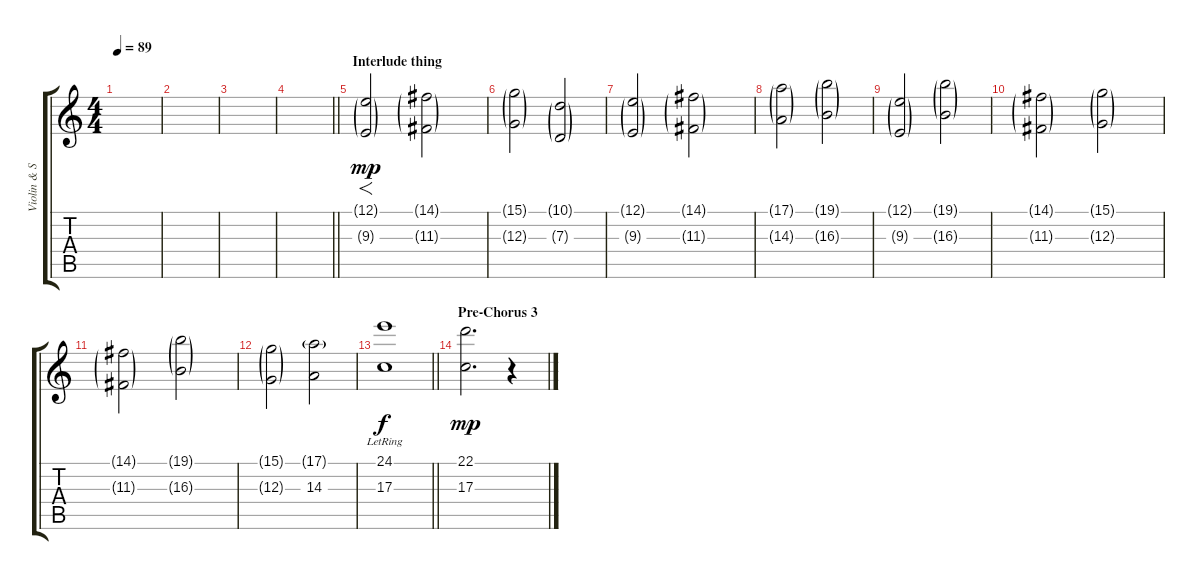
\track ("Violin & Synth" "Violin & S") {instrument violin}
\staff {score tabs}
\tuning (E4 B3 G3 D3 A2 E2) {hide}
\ts (4 4)
\tempo 89
\clef g2
\ks c
|
|
|
\barLineRight lightlight
|
\section ("" "Interlude thing")
(12.1{g} 9.3{g}).2{f dy mp} (14.1{g} 11.3{g}).2 |
(15.1{g} 12.3{g}).2 (10.1{g} 7.3{g}).2 |
(12.1{g} 9.3{g}).2 (14.1{g} 11.3{g}).2 |
(17.1{g} 14.3{g}).2 (19.1{g} 16.3{g}).2 |
(12.1{g} 9.3{g}).2 (19.1{g} 16.3{g}).2 |
(14.1{g} 11.3{g}).2 (15.1{g} 12.3{g}).2 |
(14.1{g} 11.3{g}).2 (19.1{g} 16.3{g}).2 |
(15.1{g} 12.3{g}).2 (17.1{g} 14.3).2 |
\barLineRight lightlight
(24.1{lr} 17.3{lr}).1{dy f} |
\section ("" "Pre-Chorus 3")
(22.1 17.3).2{d dy mp} r.4
